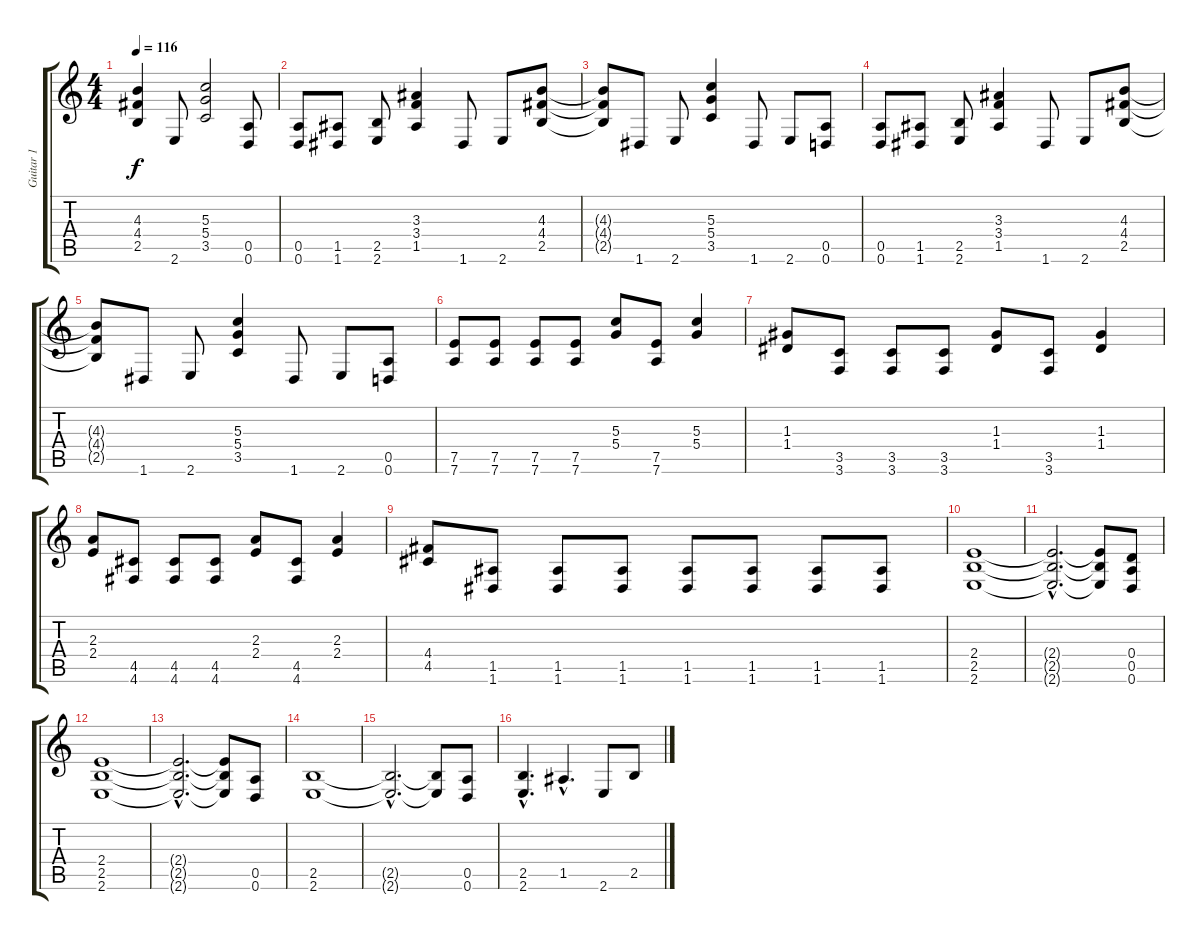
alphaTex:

\track ("Guitar 1" "Guitar 1") {instrument acousticguitarsteel}
\staff {score tabs}
\tuning (E4 B3 G3 D3 A2 D2) {hide}
\ts (4 4)
\tempo 116
\clef g2
\ks c
(4.3{t} 4.4{t} 2.5{t}).4{dy f} 2.6.8 (5.3 5.4 3.5).2 (0.5 0.6).8 |
(0.5 0.6).8 (1.5 1.6).8 (2.5 2.6).8 (3.3 3.4 1.5).4 1.6.8 2.6.8 (4.3 4.4 2.5).8 |
(4.3{t} 4.4{t} 2.5{t}).8 1.6.8 2.6.8 (5.3 5.4 3.5).4 1.6.8 2.6.8 (0.5 0.6).8 |
(0.5 0.6).8 (1.5 1.6).8 (2.5 2.6).8 (3.3 3.4 1.5).4 1.6.8 2.6.8 (4.3 4.4 2.5).8 |
(4.3{t} 4.4{t} 2.5{t}).8 1.6.8 2.6.8 (5.3 5.4 3.5).4 1.6.8 2.6.8 (0.5 0.6).8 |
(7.5 7.6).8 (7.5 7.6).8 (7.5 7.6).8 (7.5 7.6).8 (5.3 5.4).8 (7.5 7.6).8 (5.3 5.4).4 |
(1.3 1.4).8 (3.5 3.6).8 (3.5 3.6).8 (3.5 3.6).8 (1.3 1.4).8 (3.5 3.6).8 (1.3 1.4).4 |
(2.3 2.4).8 (4.5 4.6).8 (4.5 4.6).8 (4.5 4.6).8 (2.3 2.4).8 (4.5 4.6).8 (2.3 2.4).4 |
(4.4 4.5).8 (1.5 1.6).8 (1.5 1.6).8 (1.5 1.6).8 (1.5 1.6).8 (1.5 1.6).8 (1.5 1.6).8 (1.5 1.6).8 |
(2.4 2.5 2.6).1 |
(2.4{hac t} 2.5{hac t} 2.6{hac t}).2{d} (2.4{t} 2.5{t} 2.6{t}).8 (0.4 0.5 0.6).8 |
(2.4 2.5 2.6).1 |
(2.4{hac t} 2.5{hac t} 2.6{hac t}).2{d} (2.4{t} 2.5{t} 2.6{t}).8 (0.5 0.6).8 |
(2.5 2.6).1 |
(2.5{hac t} 2.6{hac t}).2{d} (2.5{t} 2.6{t}).8 (0.5 0.6).8 |
(2.5{hac} 2.6{hac}).4{d} 1.5{hac}.4{d} 2.6.8 2.5.8
